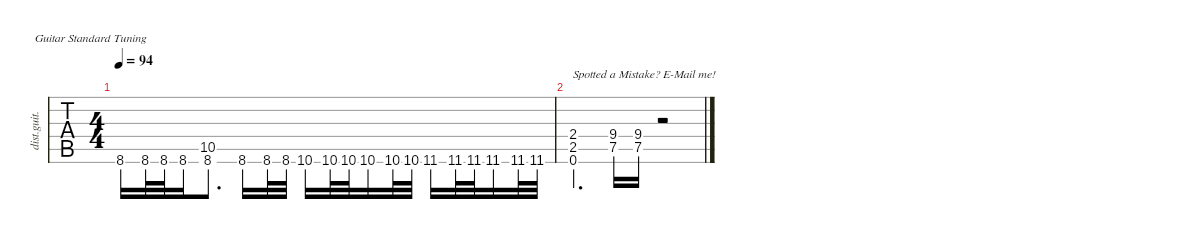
\defaultSystemsLayout 4
\hideDynamics
\bracketExtendMode nobrackets
\track ("Rhythm Guitar" "dist.guit.") {instrument distortionguitar}
\staff {tabs}
\tuning (E4 B3 G3 D3 A2 E2)
\ts (4 4)
\tempo 94
\clef g2
\ks c
8.6.16{dy f beam Up} 8.6.32{beam Up} 8.6.32{beam Up} 8.6.16{beam Up} (10.5 8.6).8{d beam Up} 8.6.16{beam Up} 8.6.32{beam Up} 8.6.32{beam Up} 10.6.16{beam Up} 10.6.32{beam Up} 10.6.32{beam Up} 10.6.16{beam Up} 10.6.32{beam Up} 10.6.32{beam Up} 11.6{acc #}.16{beam Up} 11.6{acc #}.32{beam Up} 11.6{acc #}.32{beam Up} 11.6{acc #}.16{beam Up} 11.6{acc #}.32{beam Up} 11.6{acc #}.32{beam Up} |
(2.4 2.5 0.6).4{d txt "Spotted a Mistake? E-Mail me!" beam Up} (9.4 7.5).16{beam Up} (9.4 7.5).16{beam Up} r.2{beam Down}
